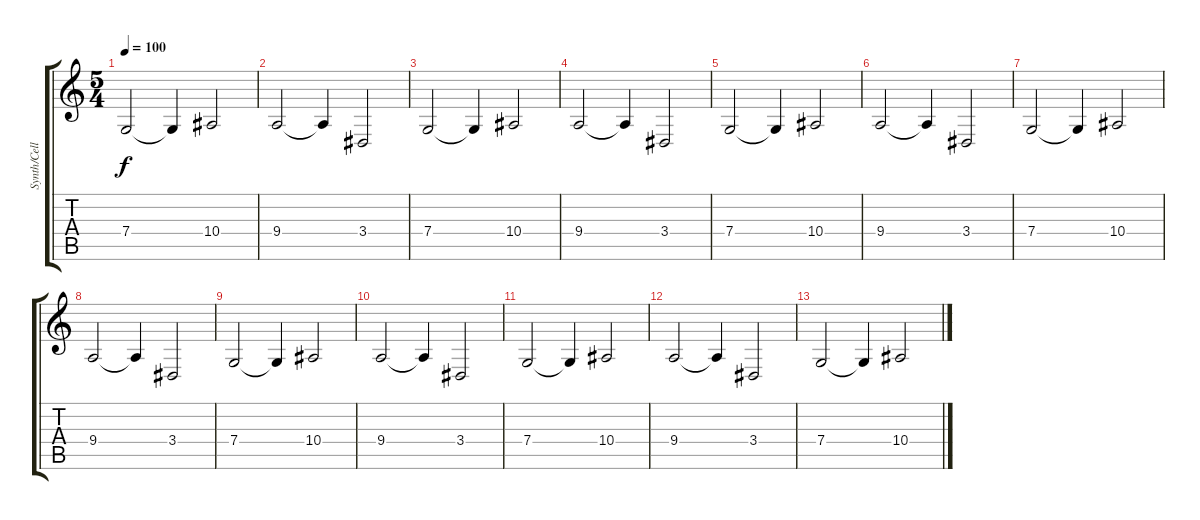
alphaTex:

\track ("Synth/Cello 1" "Synth/Cell") {instrument stringensemble2}
\staff {score tabs}
\tuning (D4 A3 F3 C3 G2 D2) {hide}
\ts (5 4)
\tempo 100
\clef g2
\ks c
7.4.2{dy f} 7.4{t}.4 10.4.2 |
9.4.2 9.4{t}.4 3.4.2 |
7.4.2 7.4{t}.4 10.4.2 |
9.4.2 9.4{t}.4 3.4.2 |
7.4.2 7.4{t}.4 10.4.2 |
9.4.2 9.4{t}.4 3.4.2 |
7.4.2 7.4{t}.4 10.4.2 |
9.4.2 9.4{t}.4 3.4.2 |
7.4.2 7.4{t}.4 10.4.2 |
9.4.2 9.4{t}.4 3.4.2 |
7.4.2 7.4{t}.4 10.4.2 |
9.4.2 9.4{t}.4 3.4.2 |
7.4.2 7.4{t}.4 10.4.2
